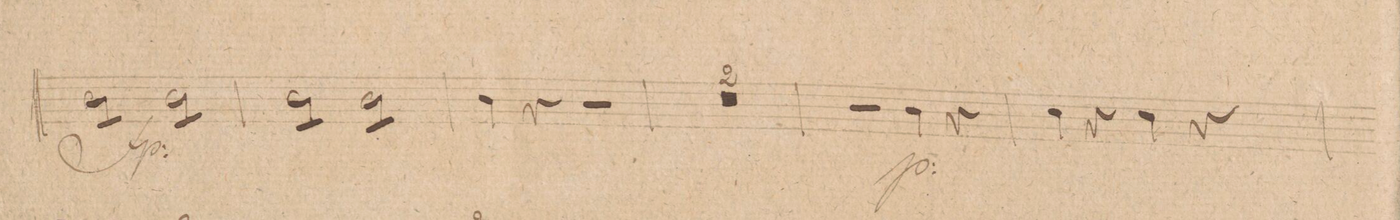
**kern	**dynam
*I"Baſso.	*
*clefF4	*
*k[f#c#g#]	*
*met(c|)	*
*M2/2	*
*tremolo	*
*2\right	*
8D\L	fp
8D\	.
8D\	.
8D\J	.
8D\L	.
8D\	.
8D\	.
8D\J	.
=70	=70
8D\L	.
8D\	.
8D\	.
8D\J	.
8D\L	.
8D\	.
8D\	.
8D\J	.
=71	=71
4D\	.
4r	.
2r	.
=72	=72
0r	.
=73	=73
=74	=74
2r	.
4D\	p
4r	.
=75	=75
4E\	.
4r	.
4E\	.
4r	.
=76	=76
*-	*-
